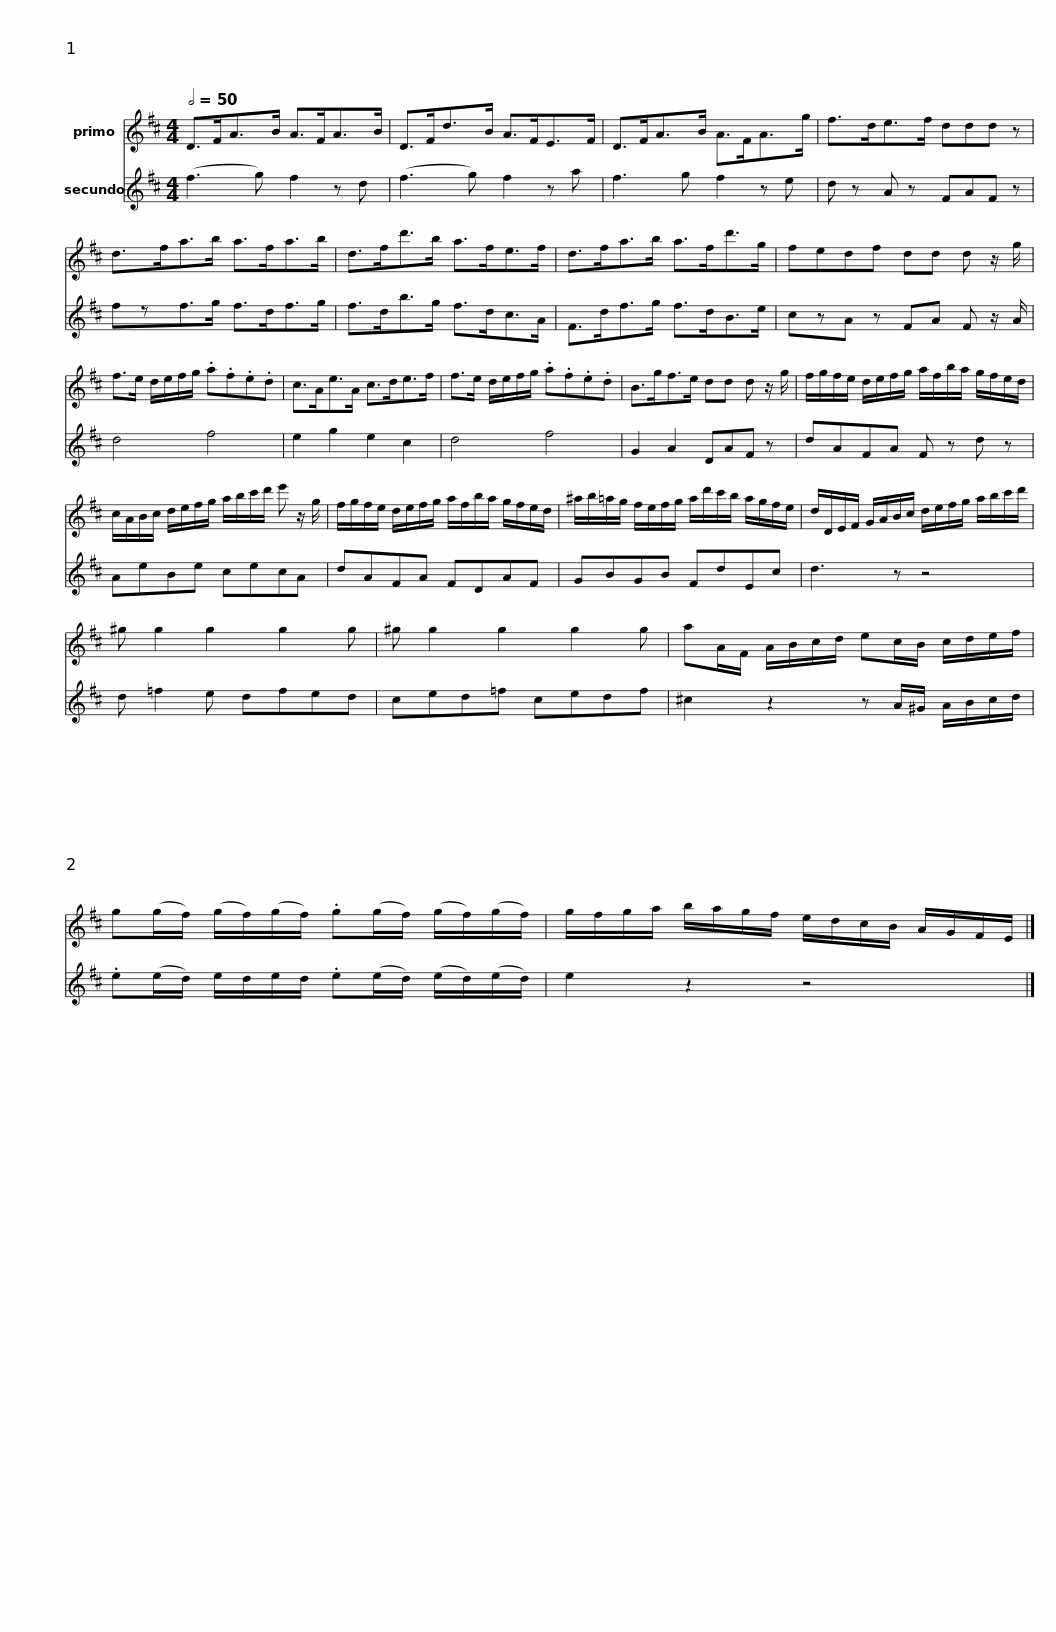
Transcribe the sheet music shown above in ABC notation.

X:1
%%score 1 2
L:1/8
Q:1/2=50
M:4/4
I:linebreak $
K:D
V:1 treble
V:2 treble
V:1
 D>FA>B A>FA>B | D>Fd>B A>FE>F | D>FA>B A>FA>g |$ f>de>f ddd z | d>fa>b a>fa>b | %5
 d>fd'>b a>fe>f | d>fa>b a>fd'>g |$ fedf dd d z/ g/ | f>e d/e/f/g/ .a.f.e.d | c>Ae>A c>de>f | %10
 f>e d/e/f/g/ .a.f.e.d |$ B>gf>e dd d z/ g/ | f/g/f/e/ d/e/f/g/ a/f/b/a/ g/f/e/d/ | c/A/B/c/ d/e/f/g/ a/b/c'/d'/ e' z/ g/ |$ f/g/f/e/ d/e/f/g/ a/f/b/a/ g/f/e/d/ | %15
 ^a/b/=a/g/ f/e/f/g/ a/d'/c'/b/ a/g/f/e/ |$ d/D/E/F/ G/A/B/c/ d/e/f/g/ a/b/c'/d'/ | ^g g2 g2 g2 g | ^g g2 g2 g2 g |$ aA/F/ A/B/c/d/ ec/B/ c/d/e/f/ | %20
 g(g/f/) (g/f/)(g/f/) .g(g/f/) (g/f/)(g/f/) | g/f/g/a/ b/a/g/f/ e/d/c/B/ A/G/F/E/ |] %22
V:2
 (f3 g) f2 z d | (f3 g) f2 z a | f3 g f2 z e |$ d z A z FAF z | fzf>g f>df>g | %5
 f>db>g f>dc>A | F>df>g f>dB>e |$ czA z FA F z/ A/ | d4 f4 | e2 g2 e2 c2 | %10
 d4 f4 |$ G2 A2 DAF z | dAFA F z d z | AeBe cecA |$ dAFA FDAF | %15
 GBGB FdEc |$ d3 z z4 | d =f2 e dfed | ced=f cedf |$ ^c2 z2 z A/^G/ A/B/c/d/ | %20
 .e(e/d/) e/d/e/d/ .e(e/d/) (e/d/)(e/d/) | e2 z2 z4 |] %22
